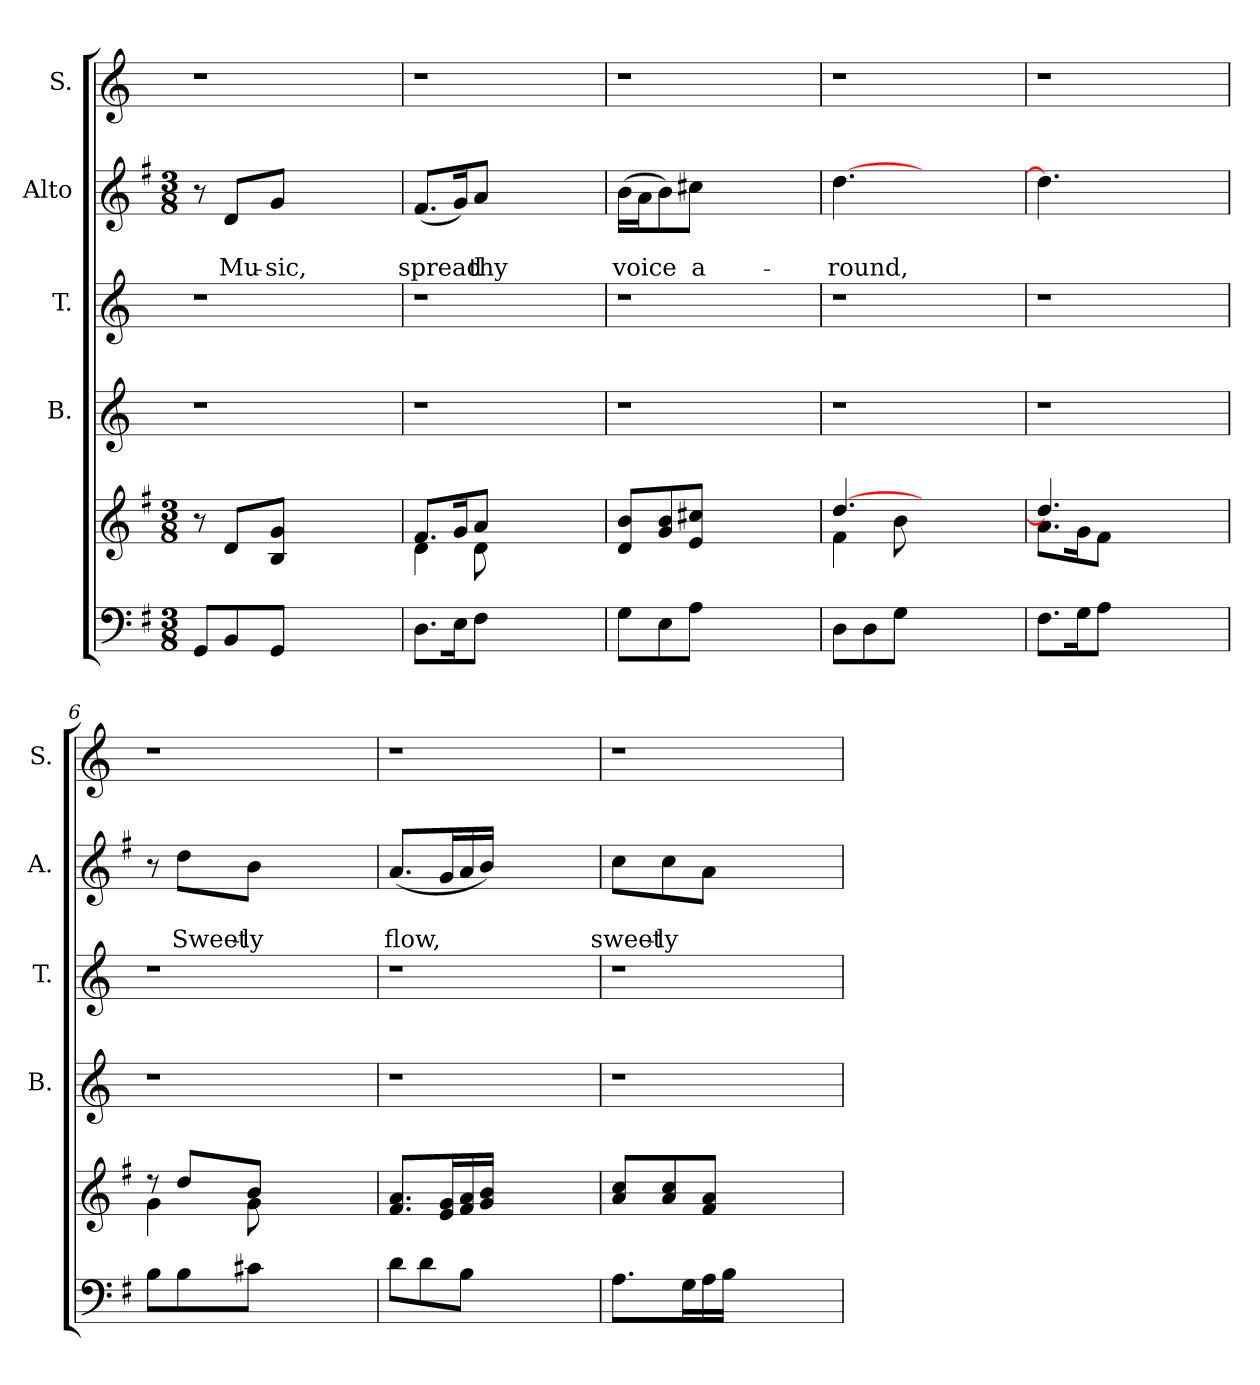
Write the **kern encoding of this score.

**kern	**kern	**kern	**kern	**kern	**text	**text	**kern
*part6	*part5	*part4	*part3	*part2	*part2	*part2	*part1
*staff6	*staff5	*staff4	*staff3	*staff2	*staff2	*staff2	*staff1
*	*	*I"B.	*I"T.	*I"Alto	*	*	*I"S.
*	*	*I'B.	*I'T.	*I'A.	*	*	*I'S.
*clefF4	*clefG2	*clefG2	*clefG2	*clefG2	*	*	*clefG2
*k[f#]	*k[f#]	*k[]	*k[]	*k[f#]	*	*	*k[]
*G:	*G:	*C:	*C:	*G:	*	*	*C:
*M3/8	*M3/8	*	*	*M3/8	*	*	*
=1	=1	=1	=1	=1	=1	=1	=1
8GG/L	8r	1r	1r	8r	.	.	1r
!	!	!	!	!	!	!LO:LY:b	!
8BB/	8d/L	.	.	8d/L	.	Mu-	.
!	!	!	!	!	!	!LO:LY:b	!
8GG/J	8B/ 8g/J	.	.	8g/J	.	-sic,	.
2ryy	2ryy	.	.	2ryy	.	.	.
8ryy	8ryy	.	.	8ryy	.	.	.
=2	=2	=2	=2	=2	=2	=2	=2
*	*^	*	*	*	*	*	*
!	!	!	!	!	!	!	!LO:LY:b	!
8.D\L	8.f#/L	4d\	1r	1r	(<8.f#/L	.	spread	1r
16E\k	16g/k	.	.	.	16g/k)	.	.	.
!	!	!	!	!	!	!	!LO:LY:b	!
8F#\J	8a/J	8d\	.	.	8a/J	.	thy	.
2ryy	2ryy	2ryy	.	.	2ryy	.	.	.
8ryy	8ryy	8ryy	.	.	8ryy	.	.	.
=3	=3	=3	=3	=3	=3	=3	=3	=3
!	!	!	!	!	!	!	!LO:LY:b	!
*	*v	*v	*	*	*	*	*	*
8G\L	8d/ 8b/L	1r	1r	(>16b\LL	.	voice	1r
.	.	.	.	16a\J	.	.	.
8E\	8g/ 8b/	.	.	8b\)	.	.	.
!	!	!	!	!	!	!LO:LY:b	!
8A\J	8e/ 8cc#X/J	.	.	8cc#X\J	.	a-	.
2ryy	2ryy	.	.	2ryy	.	.	.
8ryy	8ryy	.	.	8ryy	.	.	.
=4	=4	=4	=4	=4	=4	=4	=4
*	*^	*	*	*	*	*	*
!	!	!	!	!	!	!	!LO:LY:b	!
8D\L	[>4.dd/	4f#\	1r	1r	[>4.dd\	.	-round,	1r
8D\	.	.	.	.	.	.	.	.
8G\J	.	8b\	.	.	.	.	.	.
2ryy	2ryy	2ryy	.	.	2ryy	.	.	.
8ryy	8ryy	8ryy	.	.	8ryy	.	.	.
=5	=5	=5	=5	=5	=5	=5	=5	=5
8.F#\L	4.dd/]	8.a\L	1r	1r	4.dd\]	.	.	1r
16G\k	.	16g\k	.	.	.	.	.	.
8A\J	.	8f#\J	.	.	.	.	.	.
2ryy	2ryy	2ryy	.	.	2ryy	.	.	.
8ryy	8ryy	8ryy	.	.	8ryy	.	.	.
=6	=6	=6	=6	=6	=6	=6	=6	=6
8B\L	8rdd	4g\	1r	1r	8r	.	.	1r
!	!	!	!	!	!	!	!LO:LY:b	!
8B\	8dd/L	.	.	.	8dd\L	.	Sweet-	.
!	!	!	!	!	!	!	!LO:LY:b:rj	!
8c#X\J	8b/J	8g\	.	.	8b\J	.	-ly	.
2ryy	2ryy	2ryy	.	.	2ryy	.	.	.
8ryy	8ryy	8ryy	.	.	8ryy	.	.	.
=7	=7	=7	=7	=7	=7	=7	=7	=7
!	!	!	!	!	!	!	!LO:LY:b	!
*	*v	*v	*	*	*	*	*	*
8d\L	8.f#/ 8.a/L	1r	1r	(>8.a/L	.	flow,	1r
8d\	.	.	.	.	.	.	.
.	16e/ 16g/L	.	.	16g/L	.	.	.
8B\J	16f#/ 16a/	.	.	16a/	.	.	.
.	16g/ 16b/JJ	.	.	16b/JJ)	.	.	.
2ryy	2ryy	.	.	2ryy	.	.	.
8ryy	8ryy	.	.	8ryy	.	.	.
=8	=8	=8	=8	=8	=8	=8	=8
!	!	!	!	!	!	!LO:LY:b	!
8.A\L	8a/ 8cc/L	1r	1r	8cc\L	.	sweet-	1r
!	!	!	!	!	!	!LO:LY:b	!
.	8a/ 8cc/	.	.	8cc\	.	-ly	.
16G\L	.	.	.	.	.	.	.
16A\	8f#/ 8a/J	.	.	8a\J	.	.	.
16B\JJ	.	.	.	.	.	.	.
2ryy	2ryy	.	.	2ryy	.	.	.
8ryy	8ryy	.	.	8ryy	.	.	.
=	=	=	=	=	=	=	=
*-	*-	*-	*-	*-	*-	*-	*-
